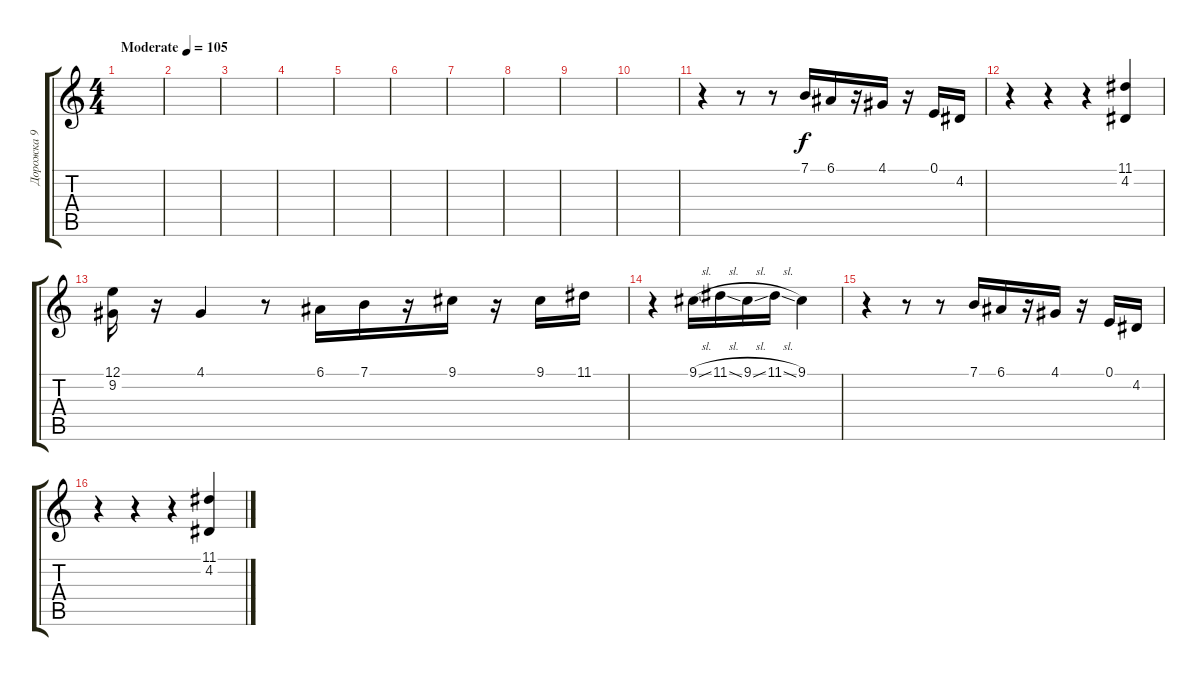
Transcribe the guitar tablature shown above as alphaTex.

\track ("Дорожка 9" "Дорожка 9") {solo instrument flute}
\staff {score tabs}
\tuning (E4 B3 G3 D3 A2 E2) {hide}
\ts (4 4)
\tempo (105 "Moderate")
\clef g2
\ks c
|
|
|
|
|
|
|
|
|
|
r.4 r.8 r.8 7.1.16 6.1.16 r.16 4.1.16 r.16 0.1.16 4.2.16 |
r.4 r.4 r.4 (11.1 4.2).4 |
(12.1 9.2).16 r.16 4.1.4 r.8 6.1.16 7.1.16 r.16 9.1.16 r.16 9.1.16 11.1.16 |
r.4 9.1{sl}.16 11.1{sl}.16 9.1{sl}.16 11.1{sl}.16 9.1.4 |
r.4 r.8 r.8 7.1.16 6.1.16 r.16 4.1.16 r.16 0.1.16 4.2.16 |
r.4 r.4 r.4 (11.1 4.2).4
